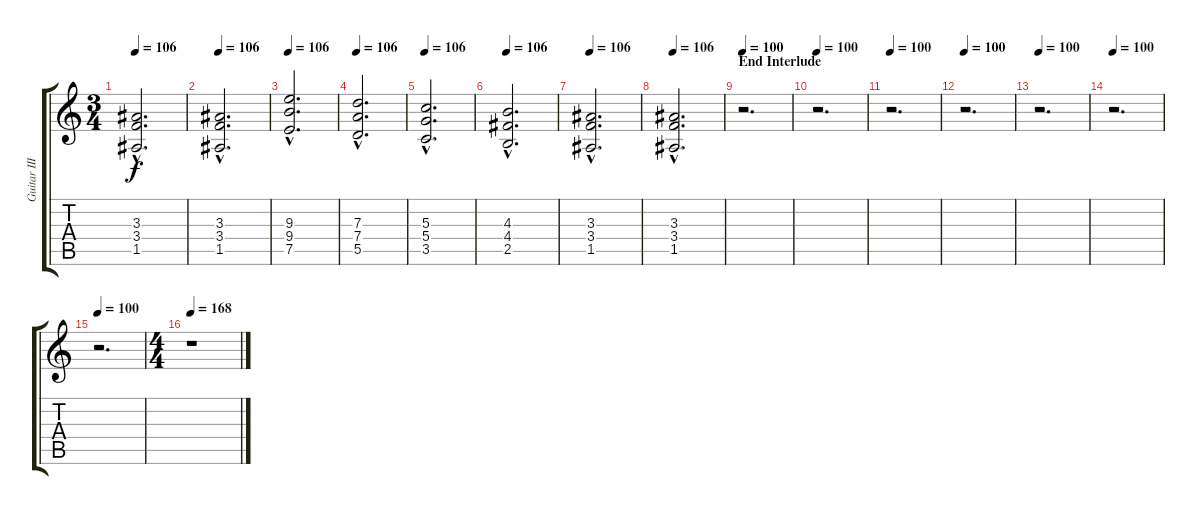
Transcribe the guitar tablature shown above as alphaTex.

\track ("Guitar III Overdrive/Dist" "Guitar III") {instrument overdrivenguitar}
\staff {score tabs}
\tuning (E4 B3 G3 D3 A2 E2) {hide}
\ts (3 4)
\tempo 106
\clef g2
\ks c
(3.3{hac} 3.4{hac} 1.5{hac}).2{d dy f instrument distortionguitar} |
\tempo 106
(3.3{hac} 3.4{hac} 1.5{hac}).2{d instrument distortionguitar} |
\tempo 106
(9.3{hac} 9.4{hac} 7.5{hac}).2{d instrument distortionguitar} |
\tempo 106
(7.3{hac} 7.4{hac} 5.5{hac}).2{d instrument distortionguitar} |
\tempo 106
(5.3{hac} 5.4{hac} 3.5{hac}).2{d instrument distortionguitar} |
\tempo 106
(4.3{hac} 4.4{hac} 2.5{hac}).2{d instrument distortionguitar} |
\tempo 106
(3.3{hac} 3.4{hac} 1.5{hac}).2{d instrument distortionguitar} |
\tempo 106
(3.3{hac} 3.4{hac} 1.5{hac}).2{d instrument distortionguitar} |
\section ("" "End Interlude")
\tempo 100
r.2{d} |
\tempo 100
r.2{d} |
\tempo 100
r.2{d} |
\tempo 100
r.2{d} |
\tempo 100
r.2{d} |
\tempo 100
r.2{d} |
\tempo 100
r.2{d} |
\ts (4 4)
\tempo 168
r.1
